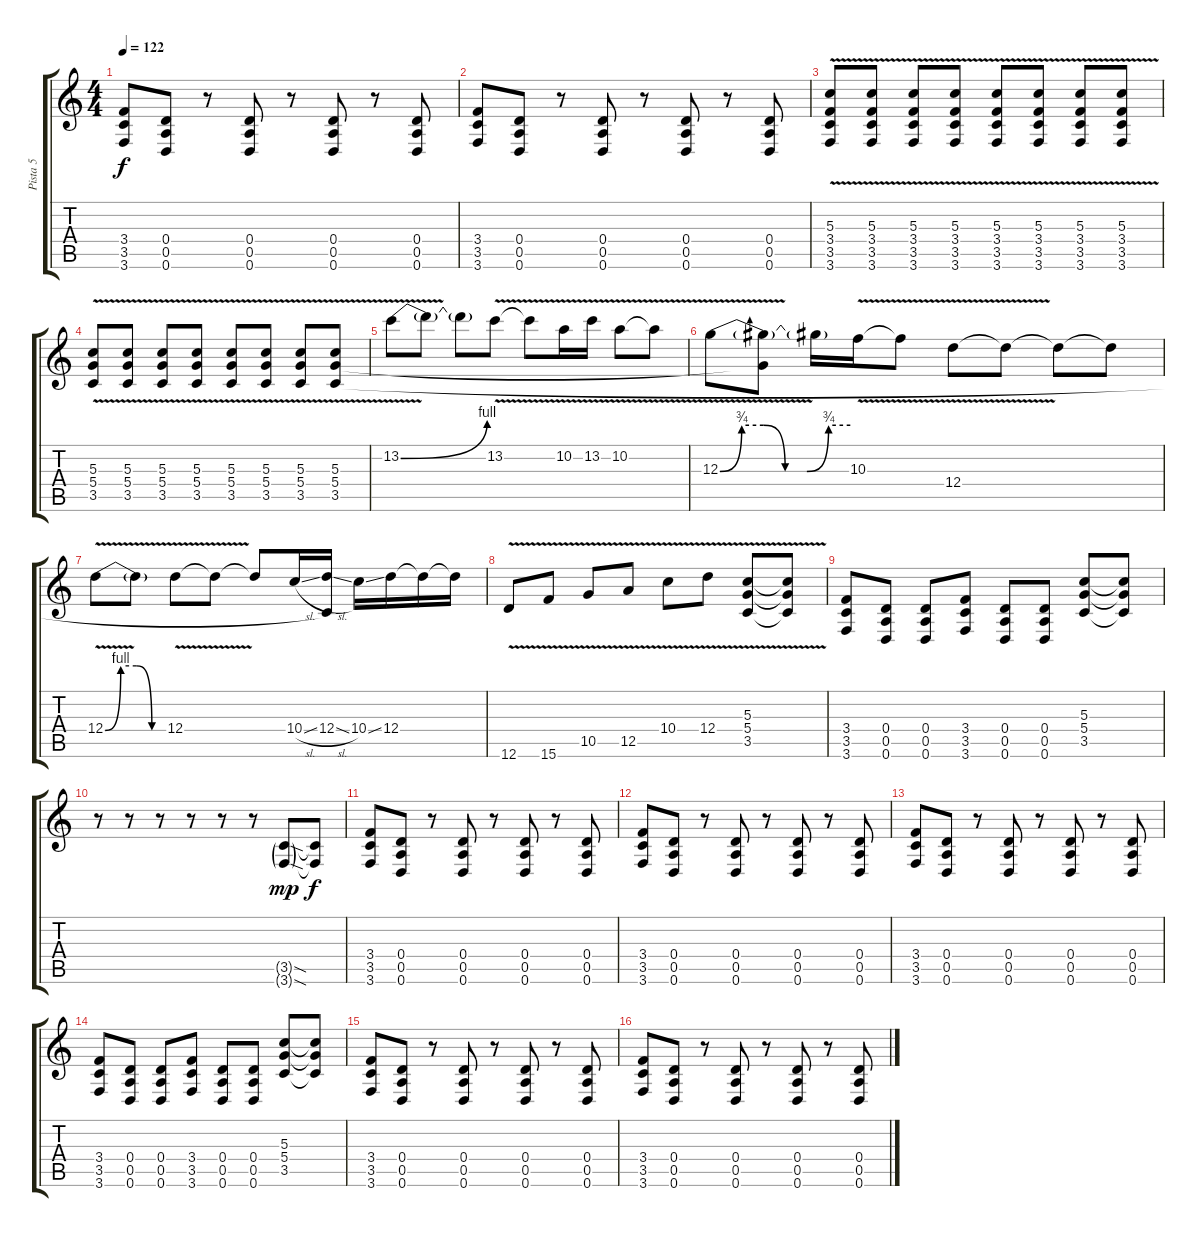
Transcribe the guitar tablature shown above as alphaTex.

\track ("Pista 5" "Pista 5") {instrument distortionguitar}
\staff {score tabs}
\tuning (E4 B3 G3 D3 A2 D2) {hide}
\ts (4 4)
\tempo 122
\clef g2
\ks c
(3.4 3.5 3.6).8{dy f} (0.4 0.5 0.6).8 r.8 (0.4 0.5 0.6).8 r.8 (0.4 0.5 0.6).8 r.8 (0.4 0.5 0.6).8 |
(3.4 3.5 3.6).8 (0.4 0.5 0.6).8 r.8 (0.4 0.5 0.6).8 r.8 (0.4 0.5 0.6).8 r.8 (0.4 0.5 0.6).8 |
(5.3 3.4{v} 3.5 3.6).8{volume 13} (5.3 3.4{v} 3.5 3.6).8 (5.3 3.4{v} 3.5 3.6).8 (5.3 3.4{v} 3.5 3.6).8 (5.3 3.4{v} 3.5 3.6).8 (5.3 3.4{v} 3.5 3.6).8 (5.3 3.4{v} 3.5 3.6).8 (5.3 3.4{v} 3.5 3.6).8 |
(5.3 5.4{v} 3.5).8 (5.3 5.4{v} 3.5).8 (5.3 5.4{v} 3.5).8 (5.3 5.4{v} 3.5).8 (5.3 5.4{v} 3.5).8 (5.3 5.4{v} 3.5).8 (5.3 5.4{v} 3.5).8 (5.3 5.4{v} 3.5).8 |
13.2{be (bend 0 0 60 4) v}.8{volume 16} 13.2{t}.8 13.2{t}.8 13.2{v}.8 13.2{t}.8 10.2{v}.16 13.2{v}.16 10.2{v}.8 10.2{t}.8 |
12.3{be (custom 0 0 10 3 20 3 30 0 40 0 50 3 60 3) v}.8 (12.3{t} 5.4{t}).8 12.3{t}.16 10.3{v}.16 10.3{t}.8 12.4{v}.8 12.4{t}.8 12.4{t}.8 12.4{t}.8 |
12.4{be (custom 0 0 15 4 30 4 45 0 60 0) v}.8 12.4{t}.8 12.4{v}.8 12.4{t}.8 12.4{t}.8 10.4{sl}.16 (12.4{sl} 3.5{t}).16 10.4{ss}.16 12.4.16 12.4{t}.16 12.4{t}.16 |
12.6{v}.8 15.6{v}.8 10.5{v}.8 12.5{v}.8 10.4{v}.8 12.4{v}.8 (5.3{v} 5.4 3.5).8 (5.3{t} 5.4{t} 3.5{t}).8 |
(3.4 3.5 3.6).8 (0.4 0.5 0.6).8 (0.4 0.5 0.6).8 (3.4 3.5 3.6).8 (0.4 0.5 0.6).8 (0.4 0.5 0.6).8 (5.3 5.4 3.5).8 (5.3{t} 5.4{t} 3.5{t}).8{volume 13} |
r.8 r.8 r.8 r.8 r.8 r.8 (3.5{sod g} 3.6{sod g}).8{dy mp} (3.5{t} 3.6{t}).8{dy f} |
(3.4 3.5 3.6).8 (0.4 0.5 0.6).8 r.8 (0.4 0.5 0.6).8 r.8 (0.4 0.5 0.6).8 r.8 (0.4 0.5 0.6).8 |
(3.4 3.5 3.6).8 (0.4 0.5 0.6).8 r.8 (0.4 0.5 0.6).8 r.8 (0.4 0.5 0.6).8 r.8 (0.4 0.5 0.6).8 |
(3.4 3.5 3.6).8 (0.4 0.5 0.6).8 r.8 (0.4 0.5 0.6).8 r.8 (0.4 0.5 0.6).8 r.8 (0.4 0.5 0.6).8 |
(3.4 3.5 3.6).8 (0.4 0.5 0.6).8 (0.4 0.5 0.6).8 (3.4 3.5 3.6).8 (0.4 0.5 0.6).8 (0.4 0.5 0.6).8 (5.3 5.4 3.5).8 (5.3{t} 5.4{t} 3.5{t}).8 |
(3.4 3.5 3.6).8 (0.4 0.5 0.6).8 r.8 (0.4 0.5 0.6).8 r.8 (0.4 0.5 0.6).8 r.8 (0.4 0.5 0.6).8 |
(3.4 3.5 3.6).8 (0.4 0.5 0.6).8 r.8 (0.4 0.5 0.6).8 r.8 (0.4 0.5 0.6).8 r.8 (0.4 0.5 0.6).8
